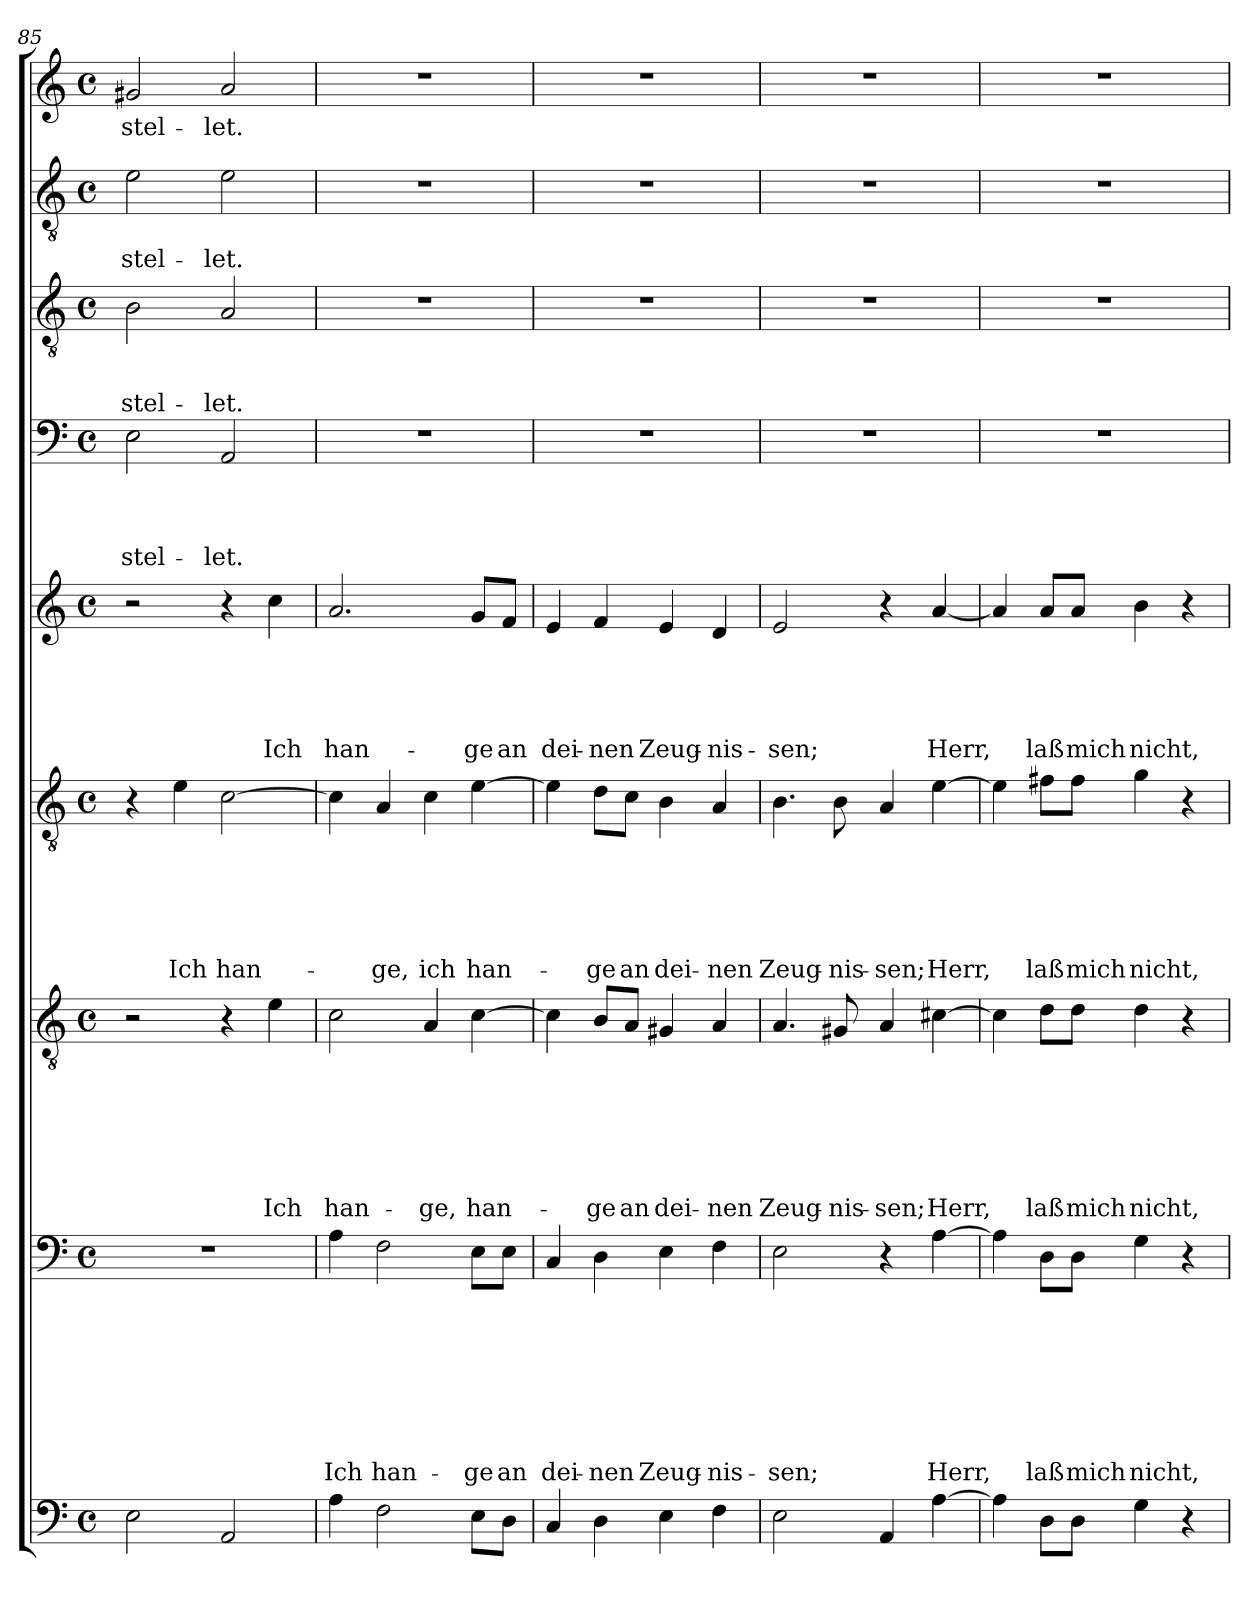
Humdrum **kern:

**kern	**kern	**text	**text	**text	**text	**text	**text	**text	**text	**kern	**text	**text	**text	**text	**text	**text	**text	**kern	**text	**text	**text	**text	**text	**text	**kern	**text	**text	**text	**text	**text	**kern	**text	**text	**text	**text	**kern	**text	**text	**text	**kern	**text	**text	**kern	**text
*part9	*part8	*part8	*part8	*part8	*part8	*part8	*part8	*part8	*part8	*part7	*part7	*part7	*part7	*part7	*part7	*part7	*part7	*part6	*part6	*part6	*part6	*part6	*part6	*part6	*part5	*part5	*part5	*part5	*part5	*part5	*part4	*part4	*part4	*part4	*part4	*part3	*part3	*part3	*part3	*part2	*part2	*part2	*part1	*part1
*staff9	*staff8	*staff8	*staff8	*staff8	*staff8	*staff8	*staff8	*staff8	*staff8	*staff7	*staff7	*staff7	*staff7	*staff7	*staff7	*staff7	*staff7	*staff6	*staff6	*staff6	*staff6	*staff6	*staff6	*staff6	*staff5	*staff5	*staff5	*staff5	*staff5	*staff5	*staff4	*staff4	*staff4	*staff4	*staff4	*staff3	*staff3	*staff3	*staff3	*staff2	*staff2	*staff2	*staff1	*staff1
*clefF4	*clefF4	*	*	*	*	*	*	*	*	*clefGv2	*	*	*	*	*	*	*	*clefGv2	*	*	*	*	*	*	*clefG2	*	*	*	*	*	*clefF4	*	*	*	*	*clefGv2	*	*	*	*clefGv2	*	*	*clefG2	*
*k[]	*k[]	*	*	*	*	*	*	*	*	*k[]	*	*	*	*	*	*	*	*k[]	*	*	*	*	*	*	*k[]	*	*	*	*	*	*k[]	*	*	*	*	*k[]	*	*	*	*k[]	*	*	*k[]	*
*C:	*C:	*	*	*	*	*	*	*	*	*C:	*	*	*	*	*	*	*	*C:	*	*	*	*	*	*	*C:	*	*	*	*	*	*C:	*	*	*	*	*C:	*	*	*	*C:	*	*	*C:	*
*M4/4	*M4/4	*	*	*	*	*	*	*	*	*M4/4	*	*	*	*	*	*	*	*M4/4	*	*	*	*	*	*	*M4/4	*	*	*	*	*	*M4/4	*	*	*	*	*M4/4	*	*	*	*M4/4	*	*	*M4/4	*
*met(c)	*met(c)	*	*	*	*	*	*	*	*	*met(c)	*	*	*	*	*	*	*	*met(c)	*	*	*	*	*	*	*met(c)	*	*	*	*	*	*met(c)	*	*	*	*	*met(c)	*	*	*	*met(c)	*	*	*met(c)	*
=85	=85	=85	=85	=85	=85	=85	=85	=85	=85	=85	=85	=85	=85	=85	=85	=85	=85	=85	=85	=85	=85	=85	=85	=85	=85	=85	=85	=85	=85	=85	=85	=85	=85	=85	=85	=85	=85	=85	=85	=85	=85	=85	=85	=85
!	!	!	!	!	!	!	!	!	!	!	!	!	!	!	!	!	!	!	!	!	!	!	!	!	!	!	!	!	!	!	!	!	!	!	!LO:LY:b	!	!	!	!LO:LY:b	!	!	!LO:LY:b	!	!LO:LY:b
2E\	1r	.	.	.	.	.	.	.	.	2r	.	.	.	.	.	.	.	4r	.	.	.	.	.	.	2r	.	.	.	.	.	2E\	.	.	.	-stel-	2B\	.	.	-stel-	2e\	.	-stel-	2g#X/	-stel-
!	!	!	!	!	!	!	!	!	!	!	!	!	!	!	!	!	!	!	!	!	!	!	!	!LO:LY:b	!	!	!	!	!	!	!	!	!	!	!	!	!	!	!	!	!	!	!	!
.	.	.	.	.	.	.	.	.	.	.	.	.	.	.	.	.	.	4e\	.	.	.	.	.	Ich	.	.	.	.	.	.	.	.	.	.	.	.	.	.	.	.	.	.	.	.
!	!	!	!	!	!	!	!	!	!	!	!	!	!	!	!	!	!	!	!	!	!	!	!	!LO:LY:b	!	!	!	!	!	!	!	!	!	!	!LO:LY:b	!	!	!	!LO:LY:b	!	!	!LO:LY:b	!	!LO:LY:b
2AA/	.	.	.	.	.	.	.	.	.	4r	.	.	.	.	.	.	.	[2c\	.	.	.	.	.	han-	4r	.	.	.	.	.	2AA/	.	.	.	-let.	2A/	.	.	-let.	2e\	.	-let.	2a/	-let.
!	!	!	!	!	!	!	!	!	!	!	!	!	!	!	!	!	!LO:LY:b	!	!	!	!	!	!	!	!	!	!	!	!	!LO:LY:b	!	!	!	!	!	!	!	!	!	!	!	!	!	!
.	.	.	.	.	.	.	.	.	.	4e\	.	.	.	.	.	.	Ich	.	.	.	.	.	.	.	4cc\	.	.	.	.	Ich	.	.	.	.	.	.	.	.	.	.	.	.	.	.
=86	=86	=86	=86	=86	=86	=86	=86	=86	=86	=86	=86	=86	=86	=86	=86	=86	=86	=86	=86	=86	=86	=86	=86	=86	=86	=86	=86	=86	=86	=86	=86	=86	=86	=86	=86	=86	=86	=86	=86	=86	=86	=86	=86	=86
!	!	!	!	!	!	!	!	!	!LO:LY:b	!	!	!	!	!	!	!	!LO:LY:b	!	!	!	!	!	!	!	!	!	!	!	!	!LO:LY:b	!	!	!	!	!	!	!	!	!	!	!	!	!	!
4A\	4A\	.	.	.	.	.	.	.	Ich	2c\	.	.	.	.	.	.	han-	4c\]	.	.	.	.	.	.	2.a/	.	.	.	.	han-	1r	.	.	.	.	1r	.	.	.	1r	.	.	1r	.
!	!	!	!	!	!	!	!	!	!LO:LY:b	!	!	!	!	!	!	!	!	!	!	!	!	!	!	!LO:LY:b	!	!	!	!	!	!	!	!	!	!	!	!	!	!	!	!	!	!	!	!
2F\	2F\	.	.	.	.	.	.	.	han-	.	.	.	.	.	.	.	.	4A/	.	.	.	.	.	-ge,	.	.	.	.	.	.	.	.	.	.	.	.	.	.	.	.	.	.	.	.
!	!	!	!	!	!	!	!	!	!	!	!	!	!	!	!	!	!LO:LY:b	!	!	!	!	!	!	!LO:LY:b	!	!	!	!	!	!	!	!	!	!	!	!	!	!	!	!	!	!	!	!
.	.	.	.	.	.	.	.	.	.	4A/	.	.	.	.	.	.	-ge,	4c\	.	.	.	.	.	ich	.	.	.	.	.	.	.	.	.	.	.	.	.	.	.	.	.	.	.	.
!	!	!	!	!	!	!	!	!	!LO:LY:b	!	!	!	!	!	!	!	!LO:LY:b	!	!	!	!	!	!	!LO:LY:b	!	!	!	!	!	!LO:LY:b	!	!	!	!	!	!	!	!	!	!	!	!	!	!
8E\L	8E\L	.	.	.	.	.	.	.	-ge	[4c\	.	.	.	.	.	.	han-	[4e\	.	.	.	.	.	han-	8g/L	.	.	.	.	-ge	.	.	.	.	.	.	.	.	.	.	.	.	.	.
!	!	!	!	!	!	!	!	!	!LO:LY:b	!	!	!	!	!	!	!	!	!	!	!	!	!	!	!	!	!	!	!	!	!LO:LY:b	!	!	!	!	!	!	!	!	!	!	!	!	!	!
8D\J	8E\J	.	.	.	.	.	.	.	an	.	.	.	.	.	.	.	.	.	.	.	.	.	.	.	8f/J	.	.	.	.	an	.	.	.	.	.	.	.	.	.	.	.	.	.	.
=87	=87	=87	=87	=87	=87	=87	=87	=87	=87	=87	=87	=87	=87	=87	=87	=87	=87	=87	=87	=87	=87	=87	=87	=87	=87	=87	=87	=87	=87	=87	=87	=87	=87	=87	=87	=87	=87	=87	=87	=87	=87	=87	=87	=87
!	!	!	!	!	!	!	!	!	!LO:LY:b	!	!	!	!	!	!	!	!	!	!	!	!	!	!	!	!	!	!	!	!	!LO:LY:b	!	!	!	!	!	!	!	!	!	!	!	!	!	!
4C/	4C/	.	.	.	.	.	.	.	dei-	4c\]	.	.	.	.	.	.	.	4e\]	.	.	.	.	.	.	4e/	.	.	.	.	dei-	1r	.	.	.	.	1r	.	.	.	1r	.	.	1r	.
!	!	!	!	!	!	!	!	!	!LO:LY:b	!	!	!	!	!	!	!	!LO:LY:b	!	!	!	!	!	!	!LO:LY:b	!	!	!	!	!	!LO:LY:b	!	!	!	!	!	!	!	!	!	!	!	!	!	!
4D\	4D\	.	.	.	.	.	.	.	-nen	8B/L	.	.	.	.	.	.	-ge	8d\L	.	.	.	.	.	-ge	4f/	.	.	.	.	-nen	.	.	.	.	.	.	.	.	.	.	.	.	.	.
!	!	!	!	!	!	!	!	!	!	!	!	!	!	!	!	!	!LO:LY:b	!	!	!	!	!	!	!LO:LY:b	!	!	!	!	!	!	!	!	!	!	!	!	!	!	!	!	!	!	!	!
.	.	.	.	.	.	.	.	.	.	8A/J	.	.	.	.	.	.	an	8c\J	.	.	.	.	.	an	.	.	.	.	.	.	.	.	.	.	.	.	.	.	.	.	.	.	.	.
!	!	!	!	!	!	!	!	!	!LO:LY:b	!	!	!	!	!	!	!	!LO:LY:b	!	!	!	!	!	!	!LO:LY:b	!	!	!	!	!	!LO:LY:b	!	!	!	!	!	!	!	!	!	!	!	!	!	!
4E\	4E\	.	.	.	.	.	.	.	Zeug-	4G#X/	.	.	.	.	.	.	dei-	4B\	.	.	.	.	.	dei-	4e/	.	.	.	.	Zeug-	.	.	.	.	.	.	.	.	.	.	.	.	.	.
!	!	!	!	!	!	!	!	!	!LO:LY:b	!	!	!	!	!	!	!	!LO:LY:b	!	!	!	!	!	!	!LO:LY:b	!	!	!	!	!	!LO:LY:b	!	!	!	!	!	!	!	!	!	!	!	!	!	!
4F\	4F\	.	.	.	.	.	.	.	-nis-	4A/	.	.	.	.	.	.	-nen	4A/	.	.	.	.	.	-nen	4d/	.	.	.	.	-nis-	.	.	.	.	.	.	.	.	.	.	.	.	.	.
=88	=88	=88	=88	=88	=88	=88	=88	=88	=88	=88	=88	=88	=88	=88	=88	=88	=88	=88	=88	=88	=88	=88	=88	=88	=88	=88	=88	=88	=88	=88	=88	=88	=88	=88	=88	=88	=88	=88	=88	=88	=88	=88	=88	=88
!	!	!	!	!	!	!	!	!	!LO:LY:b	!	!	!	!	!	!	!	!LO:LY:b	!	!	!	!	!	!	!LO:LY:b	!	!	!	!	!	!LO:LY:b	!	!	!	!	!	!	!	!	!	!	!	!	!	!
2E\	2E\	.	.	.	.	.	.	.	-sen;	4.A/	.	.	.	.	.	.	Zeug-	4.B\	.	.	.	.	.	Zeug-	2e/	.	.	.	.	-sen;	1r	.	.	.	.	1r	.	.	.	1r	.	.	1r	.
!	!	!	!	!	!	!	!	!	!	!	!	!	!	!	!	!	!LO:LY:b	!	!	!	!	!	!	!LO:LY:b	!	!	!	!	!	!	!	!	!	!	!	!	!	!	!	!	!	!	!	!
.	.	.	.	.	.	.	.	.	.	8G#X/	.	.	.	.	.	.	-nis-	8B\	.	.	.	.	.	-nis-	.	.	.	.	.	.	.	.	.	.	.	.	.	.	.	.	.	.	.	.
!	!	!	!	!	!	!	!	!	!	!	!	!	!	!	!	!	!LO:LY:b	!	!	!	!	!	!	!LO:LY:b	!	!	!	!	!	!	!	!	!	!	!	!	!	!	!	!	!	!	!	!
4AA/	4r	.	.	.	.	.	.	.	.	4A/	.	.	.	.	.	.	-sen;	4A/	.	.	.	.	.	-sen;	4r	.	.	.	.	.	.	.	.	.	.	.	.	.	.	.	.	.	.	.
!	!	!	!	!	!	!	!	!	!LO:LY:b	!	!	!	!	!	!	!	!LO:LY:b	!	!	!	!	!	!	!LO:LY:b	!	!	!	!	!	!LO:LY:b	!	!	!	!	!	!	!	!	!	!	!	!	!	!
[4A\	[4A\	.	.	.	.	.	.	.	Herr,	[4c#X\	.	.	.	.	.	.	Herr,	[4e\	.	.	.	.	.	Herr,	[4a/	.	.	.	.	Herr,	.	.	.	.	.	.	.	.	.	.	.	.	.	.
!!LO:PB:g=z
=89	=89	=89	=89	=89	=89	=89	=89	=89	=89	=89	=89	=89	=89	=89	=89	=89	=89	=89	=89	=89	=89	=89	=89	=89	=89	=89	=89	=89	=89	=89	=89	=89	=89	=89	=89	=89	=89	=89	=89	=89	=89	=89	=89	=89
4A\]	4A\]	.	.	.	.	.	.	.	.	4c#\]	.	.	.	.	.	.	.	4e\]	.	.	.	.	.	.	4a/]	.	.	.	.	.	1r	.	.	.	.	1r	.	.	.	1r	.	.	1r	.
!	!	!	!	!	!	!	!	!	!LO:LY:b	!	!	!	!	!	!	!	!LO:LY:b	!	!	!	!	!	!	!LO:LY:b	!	!	!	!	!	!LO:LY:b	!	!	!	!	!	!	!	!	!	!	!	!	!	!
8D\L	8D\L	.	.	.	.	.	.	.	laß	8d\L	.	.	.	.	.	.	laß	8f#X\L	.	.	.	.	.	laß	8a/L	.	.	.	.	laß	.	.	.	.	.	.	.	.	.	.	.	.	.	.
!	!	!	!	!	!	!	!	!	!LO:LY:b	!	!	!	!	!	!	!	!LO:LY:b	!	!	!	!	!	!	!LO:LY:b	!	!	!	!	!	!LO:LY:b	!	!	!	!	!	!	!	!	!	!	!	!	!	!
8D\J	8D\J	.	.	.	.	.	.	.	mich	8d\J	.	.	.	.	.	.	mich	8f#\J	.	.	.	.	.	mich	8a/J	.	.	.	.	mich	.	.	.	.	.	.	.	.	.	.	.	.	.	.
!	!	!	!	!	!	!	!	!	!LO:LY:b	!	!	!	!	!	!	!	!LO:LY:b	!	!	!	!	!	!	!LO:LY:b	!	!	!	!	!	!LO:LY:b	!	!	!	!	!	!	!	!	!	!	!	!	!	!
4G\	4G\	.	.	.	.	.	.	.	nicht,	4d\	.	.	.	.	.	.	nicht,	4g\	.	.	.	.	.	nicht,	4b\	.	.	.	.	nicht,	.	.	.	.	.	.	.	.	.	.	.	.	.	.
4r	4r	.	.	.	.	.	.	.	.	4r	.	.	.	.	.	.	.	4r	.	.	.	.	.	.	4r	.	.	.	.	.	.	.	.	.	.	.	.	.	.	.	.	.	.	.
=	=	=	=	=	=	=	=	=	=	=	=	=	=	=	=	=	=	=	=	=	=	=	=	=	=	=	=	=	=	=	=	=	=	=	=	=	=	=	=	=	=	=	=	=
*-	*-	*-	*-	*-	*-	*-	*-	*-	*-	*-	*-	*-	*-	*-	*-	*-	*-	*-	*-	*-	*-	*-	*-	*-	*-	*-	*-	*-	*-	*-	*-	*-	*-	*-	*-	*-	*-	*-	*-	*-	*-	*-	*-	*-
